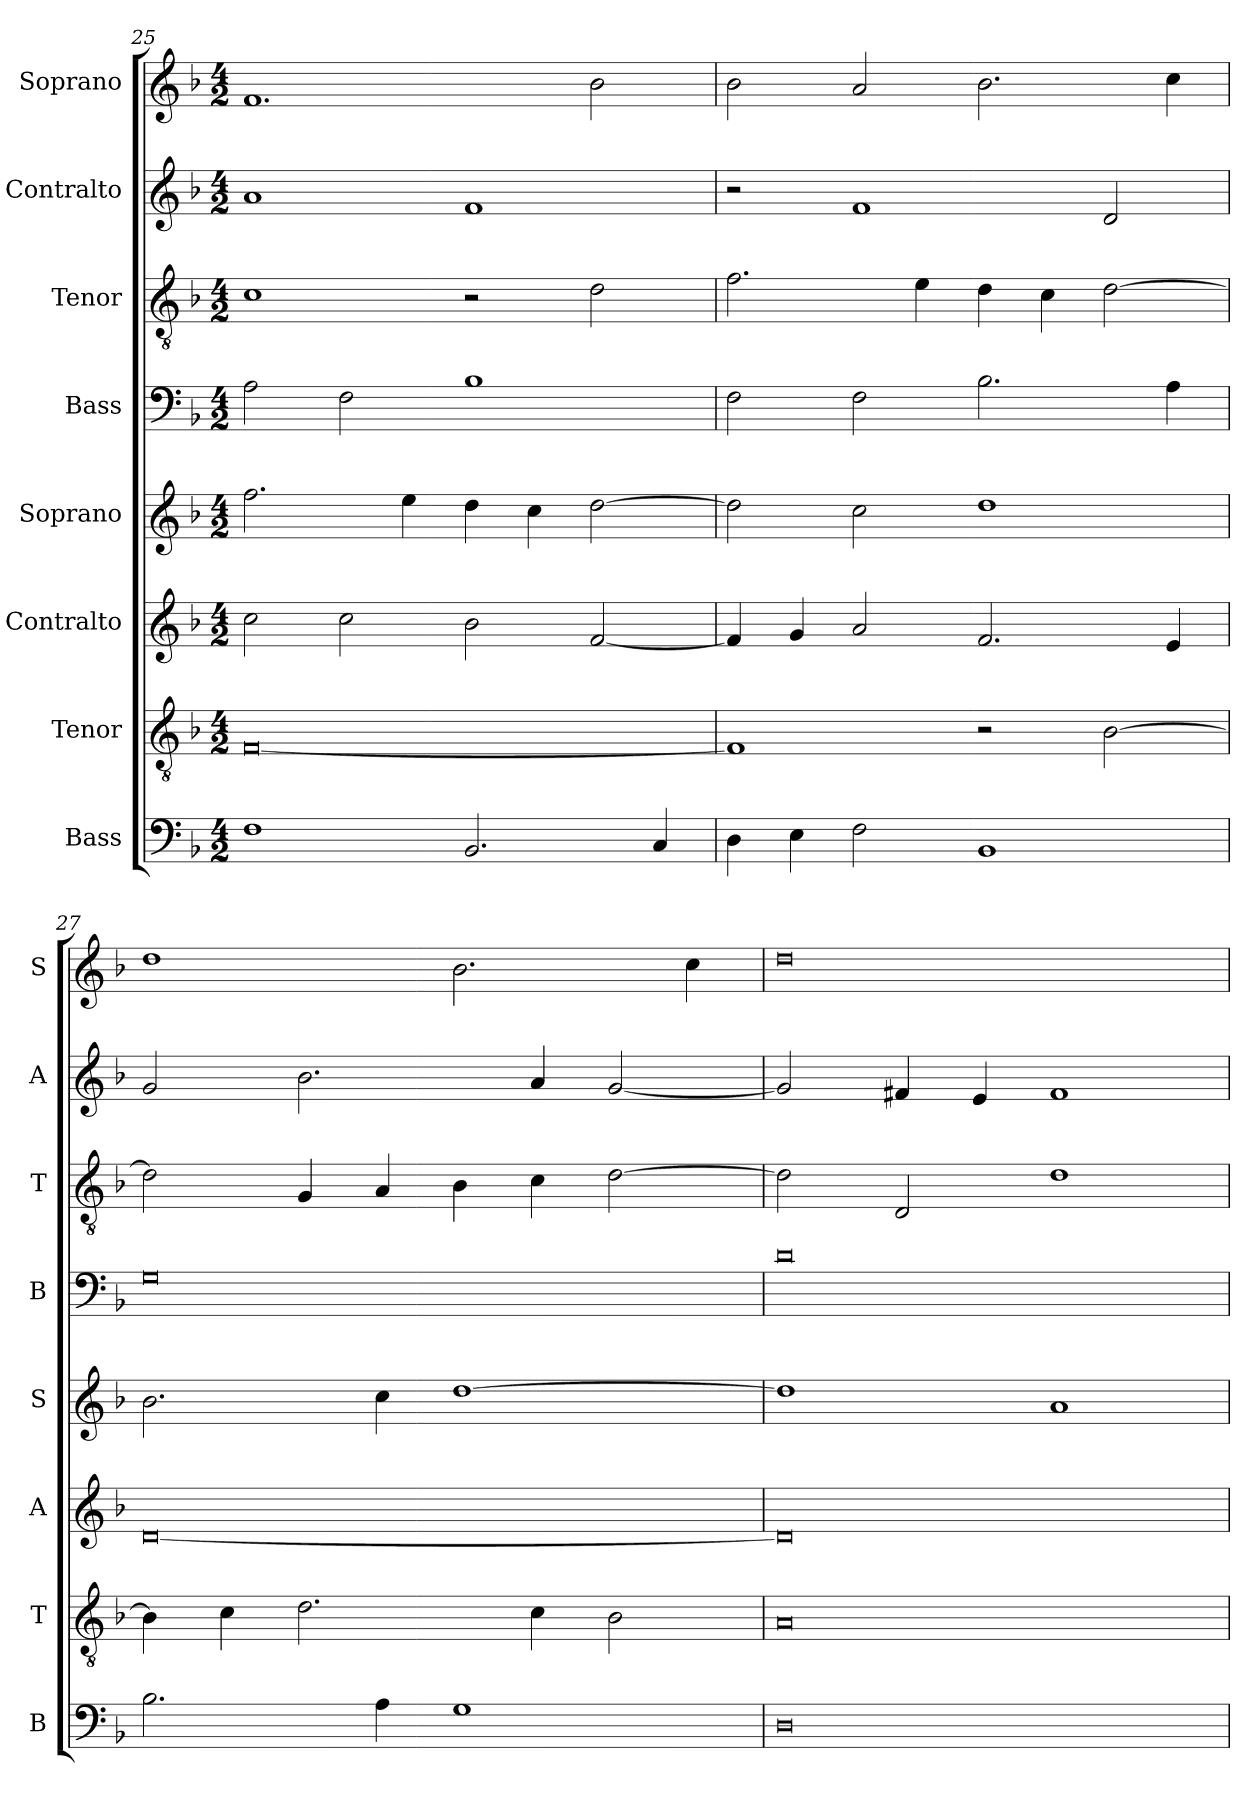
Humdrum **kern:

**kern	**kern	**kern	**kern	**kern	**kern	**kern	**kern
*part8	*part7	*part6	*part5	*part4	*part3	*part2	*part1
*staff8	*staff7	*staff6	*staff5	*staff4	*staff3	*staff2	*staff1
*I"Bass	*I"Tenor	*I"Contralto	*I"Soprano	*I"Bass	*I"Tenor	*I"Contralto	*I"Soprano
*I'B	*I'T	*I'A	*I'S	*I'B	*I'T	*I'A	*I'S
*clefF4	*clefGv2	*clefG2	*clefG2	*clefF4	*clefGv2	*clefG2	*clefG2
*k[b-]	*k[b-]	*k[b-]	*k[b-]	*k[b-]	*k[b-]	*k[b-]	*k[b-]
*G:dor	*G:dor	*G:dor	*G:dor	*G:dor	*G:dor	*G:dor	*G:dor
*M4/2	*M4/2	*M4/2	*M4/2	*M4/2	*M4/2	*M4/2	*M4/2
=25	=25	=25	=25	=25	=25	=25	=25
1F	[0F	2cc	2.ff	2A	1c	1a	1.f
.	.	2cc	.	2F	.	.	.
.	.	.	4ee	.	.	.	.
2.BB-	.	2b-	4dd	1B-	2r	1f	.
.	.	.	4cc	.	.	.	.
.	.	[2f	[2dd	.	2d	.	2b-
4C	.	.	.	.	.	.	.
=26	=26	=26	=26	=26	=26	=26	=26
4D	1F]	4f]	2dd]	2F	2.f	2r	2b-
4E	.	4g	.	.	.	.	.
2F	.	2a	2cc	2F	.	1f	2a
.	.	.	.	.	4e	.	.
1BB-	2r	2.f	1dd	2.B-	4d	.	2.b-
.	.	.	.	.	4c	.	.
.	[2B-	.	.	.	[2d	2d	.
.	.	4e	.	4A	.	.	4cc
=27	=27	=27	=27	=27	=27	=27	=27
2.B-	4B-]	[0d	2.b-	0G	2d]	2g	1dd
.	4c	.	.	.	.	.	.
.	2.d	.	.	.	4G	2.b-	.
4A	.	.	4cc	.	4A	.	.
1G	.	.	[1dd	.	4B-	.	2.b-
.	4c	.	.	.	4c	4a	.
.	2B-	.	.	.	[2d	[2g	.
.	.	.	.	.	.	.	4cc
=28	=28	=28	=28	=28	=28	=28	=28
0D	0A	0d]	1dd]	0d	2d]	2g]	0dd
.	.	.	.	.	2D	4f#X	.
.	.	.	.	.	.	4e	.
.	.	.	1a	.	1d	1f#	.
=	=	=	=	=	=	=	=
*-	*-	*-	*-	*-	*-	*-	*-
